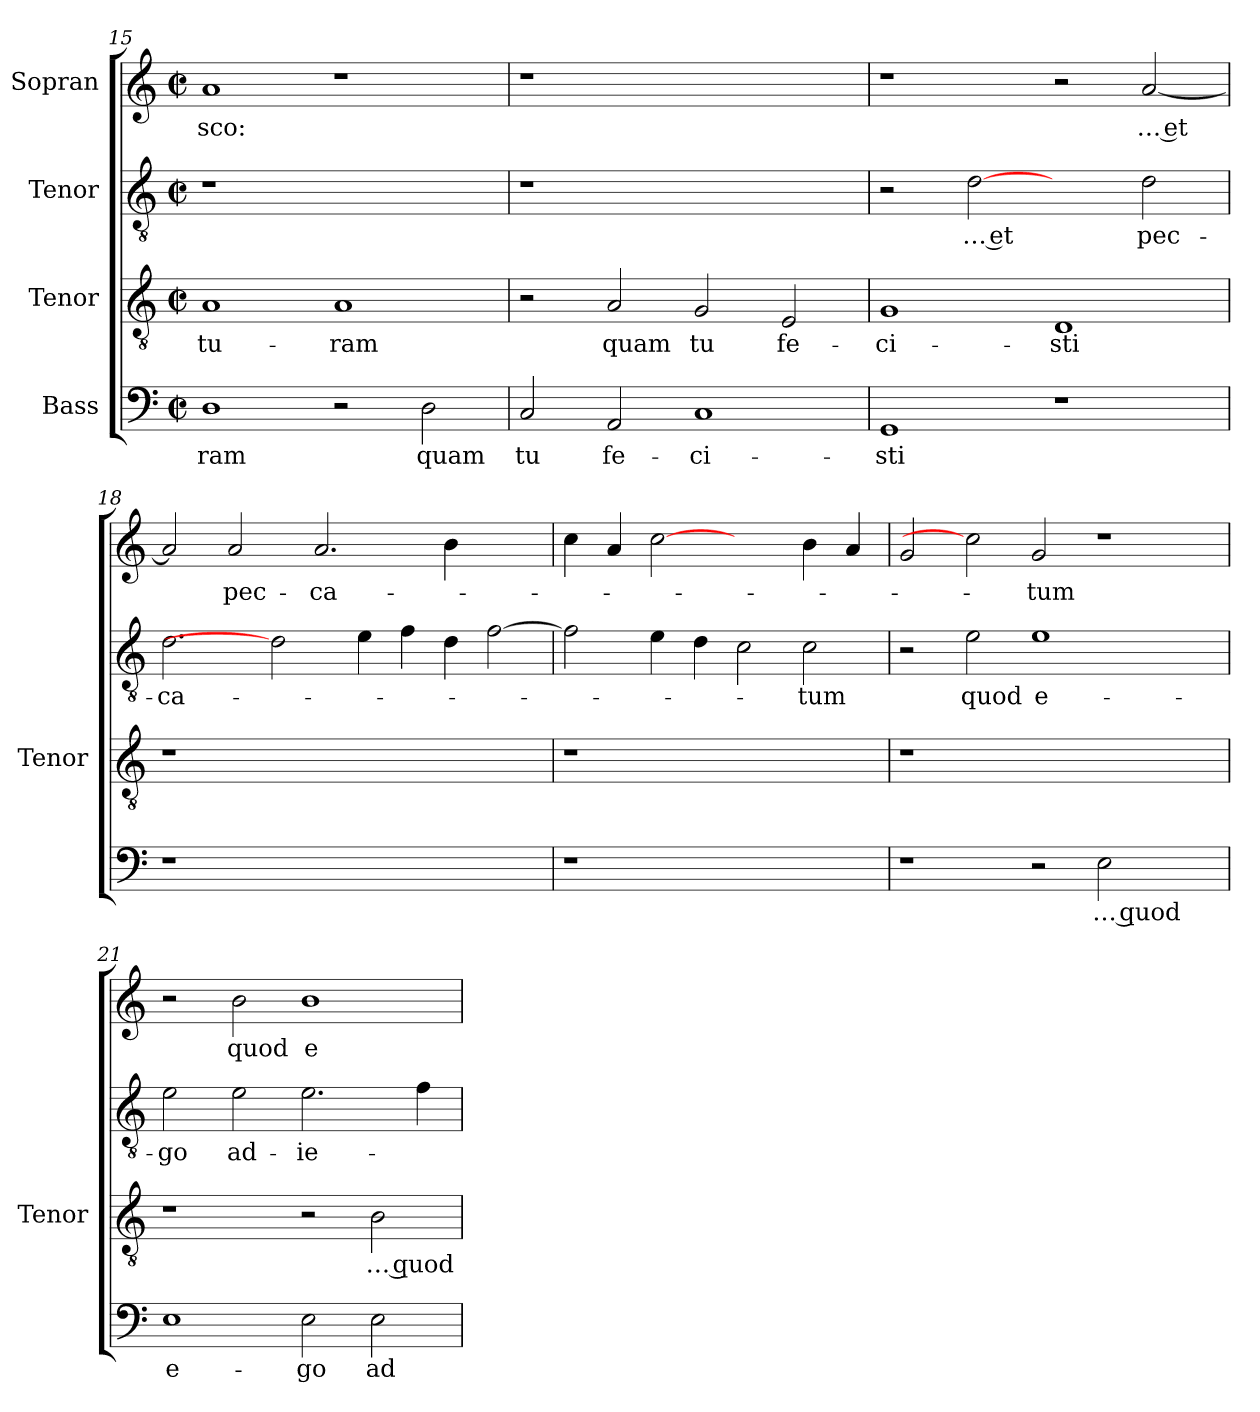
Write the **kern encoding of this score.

**kern	**text	**kern	**text	**kern	**text	**kern	**text
*part4	*part4	*part3	*part3	*part2	*part2	*part1	*part1
*staff4	*staff4	*staff3	*staff3	*staff2	*staff2	*staff1	*staff1
*I"Bass	*	*I"Tenor	*	*I"Tenor	*	*I"Sopran	*
*	*	*I'Tenor	*	*	*	*	*
!!LO:LB:g=z
*clefF4	*	*clefGv2	*	*clefGv2	*	*clefG2	*
*	*	*ITrd7c12	*	*ITrd7c12	*	*	*
*k[]	*	*k[]	*	*k[]	*	*k[]	*
*M2/2	*	*M2/2	*	*M2/2	*	*M2/2	*
*met(c|)	*	*met(c|)	*	*met(c|)	*	*met(c|)	*
=15	=15	=15	=15	=15	=15	=15	=15
!	!LO:LY:b:color=#000000	!	!	!	!	!	!
!	!	!	!LO:LY:b:color=#000000	!LO:N:vis=1	!	!	!
!	!	!	!	!	!	!	!LO:LY:b:color=#000000
1Di	-ram	1AAi	-tu-	1r	.	1ai	-sco:
!	!	!	!LO:LY:b:color=#000000	!	!	!	!
2r	.	1AAi	-ram	1ryy	.	1r	.
!	!LO:LY:b:color=#000000	!	!	!	!	!	!
2Di\	quam	.	.	.	.	.	.
=16	=16	=16	=16	=16	=16	=16	=16
!	!LO:LY:b:color=#000000	!	!	!LO:N:vis=1	!	!LO:N:vis=1	!
2Ci/	tu	2r	.	1r	.	1r	.
!	!LO:LY:b:color=#000000	!	!	!	!	!	!
!	!	!	!LO:LY:b:color=#000000	!	!	!	!
2AAi/	fe-	2AAi/	quam	.	.	.	.
!	!LO:LY:b:color=#000000	!	!	!	!	!	!
!	!	!	!LO:LY:b:color=#000000	!	!	!	!
1Ci	-ci-	2GGi/	tu	1ryy	.	1ryy	.
!	!	!	!LO:LY:b:color=#000000	!	!	!	!
.	.	2EEi/	fe-	.	.	.	.
=17	=17	=17	=17	=17	=17	=17	=17
!	!LO:LY:b:color=#000000	!	!	!	!	!	!
!	!	!	!LO:LY:b:color=#000000	!	!	!	!
1GGi	-sti	1GGi	-ci-	2r	.	1r	.
!	!	!	!	!	!LO:LY:b:color=#000000	!	!
.	.	.	.	[2Di	… et	.	.
!	!	!	!LO:LY:b:color=#000000	!	!	!	!
1r	.	1DDi	-sti	2ryy	.	2r	.
!	!	!	!	!	!LO:LY:b:color=#000000	!	!
!	!	!	!	!	!	!	!LO:LY:b:color=#000000
.	.	.	.	2Di\	pec-	[<2ai/	… et
=18	=18	=18	=18	=18	=18	=18	=18
!LO:N:vis=1	!	!LO:N:vis=1	!	!	!	!	!
!	!	!	!	!	!LO:LY:b:color=#000000	!	!
1r	.	1r	.	2.Di\	-ca-	2ai/]	.
!	!	!	!	!	!	!	!LO:LY:b:color=#000000
.	.	.	.	.	.	2ai/	pec-
.	.	.	.	2Di]	.	.	.
!	!	!	!	!	!	!	!LO:LY:b:color=#000000
1.ryy	.	1.ryy	.	.	.	2.ai/	-ca-
.	.	.	.	4Ei\	.	.	.
.	.	.	.	4Fi\	.	.	.
.	.	.	.	4Di\	.	4bi\	.
.	.	.	.	[>2Fi\	.	2ryy	.
=19	=19	=19	=19	=19	=19	=19	=19
!LO:N:vis=1	!	!LO:N:vis=1	!	!	!	!	!
1r	.	1r	.	2Fi\]	.	4cci\	.
.	.	.	.	.	.	4ai/	.
.	.	.	.	4Ei\	.	[2cci	.
.	.	.	.	4Di\	.	.	.
1ryy	.	1ryy	.	2Ci\	.	2ryy	.
!	!	!	!	!	!LO:LY:b:color=#000000	!	!
.	.	.	.	2Ci\	-tum	4bi\	.
.	.	.	.	.	.	4ai/	.
=20	=20	=20	=20	=20	=20	=20	=20
!	!	!LO:N:vis=1	!	!	!	!	!
1r	.	1r	.	2r	.	2gi/	.
!	!	!	!	!	!LO:LY:b:color=#000000	!	!
.	.	.	.	2Ei\	quod	2cci]	.
!	!	!	!	!	!LO:LY:b:color=#000000	!	!
!	!	!	!	!	!	!	!LO:LY:b:color=#000000
2r	.	1.ryy	.	1Ei	e-	2gi/	-tum
!	!LO:LY:b:color=#000000	!	!	!	!	!	!
2Ei\	… quod	.	.	.	.	1r	.
2ryy	.	.	.	2ryy	.	.	.
=21	=21	=21	=21	=21	=21	=21	=21
!	!LO:LY:b:color=#000000	!	!	!	!	!	!
!	!	!	!	!	!LO:LY:b:color=#000000	!	!
1Ei	e-	1r	.	2Ei\	-go	2r	.
!	!	!	!	!	!LO:LY:b:color=#000000	!	!
!	!	!	!	!	!	!	!LO:LY:b:color=#000000
.	.	.	.	2Ei\	ad-	2bi\	quod
!	!LO:LY:b:color=#000000	!	!	!	!	!	!
!	!	!	!	!	!LO:LY:b:color=#000000	!	!
!	!	!	!	!	!	!	!LO:LY:b:color=#000000
2Ei\	-go	2r	.	2.Ei\	-ie-	1bi	e-
!	!LO:LY:b:color=#000000	!	!	!	!	!	!
!	!	!	!LO:LY:b:color=#000000	!	!	!	!
2Ei\	ad-	2BBi\	… quod	.	.	.	.
.	.	.	.	4Fi\	.	.	.
=	=	=	=	=	=	=	=
*-	*-	*-	*-	*-	*-	*-	*-
